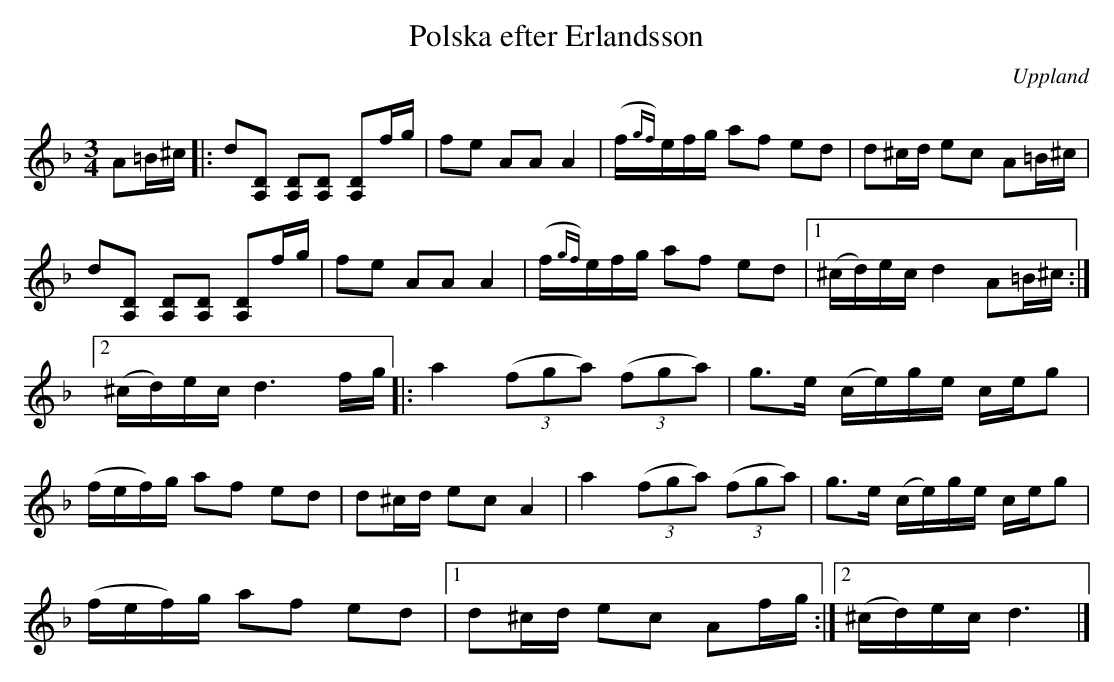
X:1
T: Polska efter Erlandsson
O: Uppland
M: 3/4
L: 1/16
K: Dm
A2=B^c |: d2[D2A,2] [D2A,2][D2A,2] [A,2D2]fg | f2e2 A2A2 A4 | (f{gf})efg a2f2 e2d2 | d2^cd e2c2 A2=B^c |
          d2[D2A,2] [D2A,2][D2A,2] [A,2D2]fg | f2e2 A2A2 A4 | (f{gf})efg a2f2 e2d2 |1 (^cd)ec d4 A2=B^c :|2
(^cd)ec d6fg |: a4 ((3f2g2a2) ((3f2g2a2) |  g2>e2 (ce)ge ceg2 |
(fef)g a2f2 e2d2 | d2^cd e2c2 A4 | a4 ((3f2g2a2) ((3f2g2a2) |  g2>e2 (ce)ge ceg2 |
(fef)g a2f2 e2d2 |1 d2^cd e2c2 A2fg :|2 (^cd)ec d6 |]
